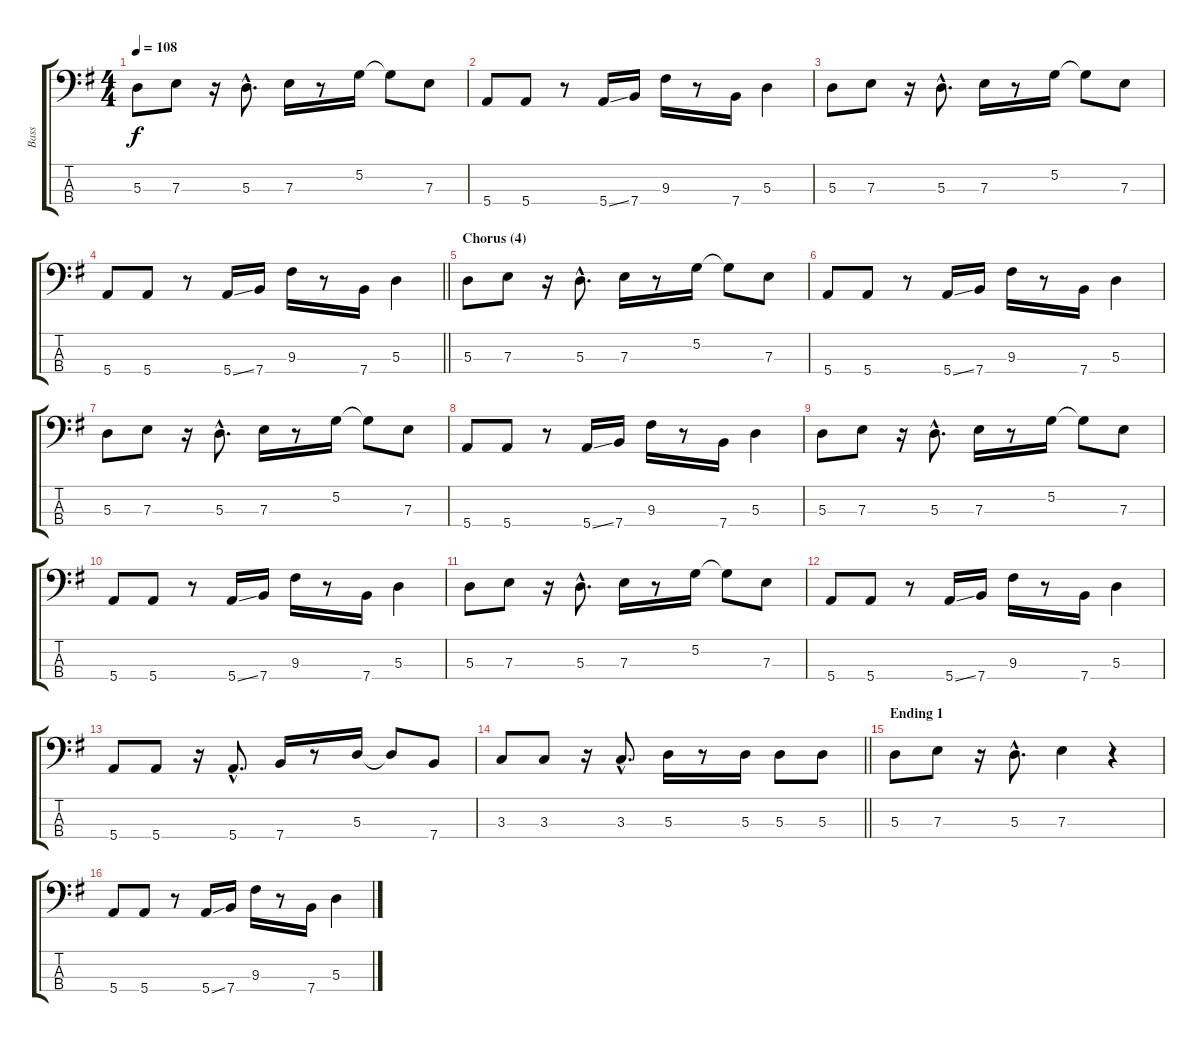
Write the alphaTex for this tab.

\track ("Bass" "Bass") {instrument electricbassfinger}
\staff {score tabs}
\tuning (G2 D2 A1 E1) {hide}
\ts (4 4)
\tempo 108
\clef f4
\ks eminor
5.3.8{dy f} 7.3.8 r.16 5.3{hac}.8{d} 7.3.16 r.8 5.2.16 5.2{t}.8 7.3.8 |
5.4.8 5.4.8 r.8 5.4{ss}.16 7.4.16 9.3.16 r.8 7.4.16 5.3.4 |
5.3.8 7.3.8 r.16 5.3{hac}.8{d} 7.3.16 r.8 5.2.16 5.2{t}.8 7.3.8 |
\barLineRight lightlight
5.4.8 5.4.8 r.8 5.4{ss}.16 7.4.16 9.3.16 r.8 7.4.16 5.3.4 |
\section ("" "Chorus (4)")
5.3.8 7.3.8 r.16 5.3{hac}.8{d} 7.3.16 r.8 5.2.16 5.2{t}.8 7.3.8 |
5.4.8 5.4.8 r.8 5.4{ss}.16 7.4.16 9.3.16 r.8 7.4.16 5.3.4 |
5.3.8 7.3.8 r.16 5.3{hac}.8{d} 7.3.16 r.8 5.2.16 5.2{t}.8 7.3.8 |
5.4.8 5.4.8 r.8 5.4{ss}.16 7.4.16 9.3.16 r.8 7.4.16 5.3.4 |
5.3.8 7.3.8 r.16 5.3{hac}.8{d} 7.3.16 r.8 5.2.16 5.2{t}.8 7.3.8 |
5.4.8 5.4.8 r.8 5.4{ss}.16 7.4.16 9.3.16 r.8 7.4.16 5.3.4 |
5.3.8 7.3.8 r.16 5.3{hac}.8{d} 7.3.16 r.8 5.2.16 5.2{t}.8 7.3.8 |
5.4.8 5.4.8 r.8 5.4{ss}.16 7.4.16 9.3.16 r.8 7.4.16 5.3.4 |
5.4.8 5.4.8 r.16 5.4{hac}.8{d} 7.4.16 r.8 5.3.16 5.3{t}.8 7.4.8 |
\barLineRight lightlight
3.3.8 3.3.8 r.16 3.3{hac}.8{d} 5.3.16 r.8 5.3.16 5.3.8 5.3.8 |
\section ("" "Ending 1")
5.3.8 7.3.8 r.16 5.3{hac}.8{d} 7.3.4 r.4 |
5.4.8 5.4.8 r.8 5.4{ss}.16 7.4.16 9.3.16 r.8 7.4.16 5.3.4
